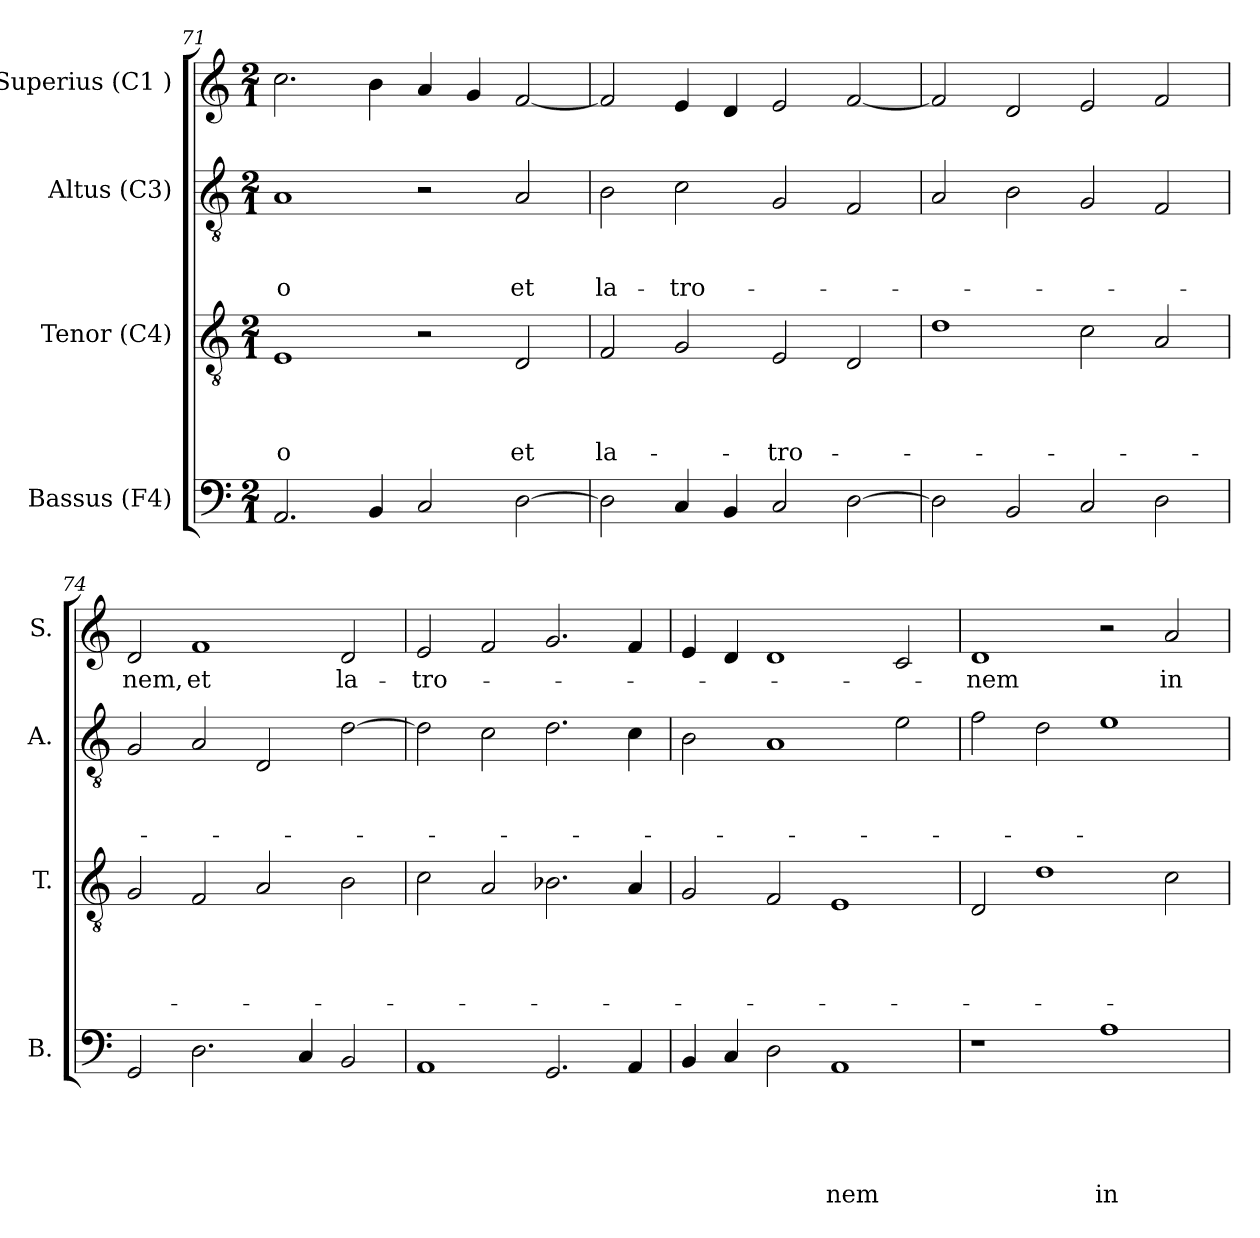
**kern	**text	**text	**text	**text	**text	**kern	**text	**text	**text	**text	**kern	**text	**text	**text	**kern	**text
*part4	*part4	*part4	*part4	*part4	*part4	*part3	*part3	*part3	*part3	*part3	*part2	*part2	*part2	*part2	*part1	*part1
*staff4	*staff4	*staff4	*staff4	*staff4	*staff4	*staff3	*staff3	*staff3	*staff3	*staff3	*staff2	*staff2	*staff2	*staff2	*staff1	*staff1
*I"Bassus (F4)	*	*	*	*	*	*I"Tenor (C4)	*	*	*	*	*I"Altus (C3)	*	*	*	*I"Superius (C1 )	*
*I'B.	*	*	*	*	*	*I'T.	*	*	*	*	*I'A.	*	*	*	*I'S.	*
!!LO:PB:g=z
*clefF4	*	*	*	*	*	*clefGv2	*	*	*	*	*clefGv2	*	*	*	*clefG2	*
*k[]	*	*	*	*	*	*k[]	*	*	*	*	*k[]	*	*	*	*k[]	*
*C:	*	*	*	*	*	*C:	*	*	*	*	*C:	*	*	*	*C:	*
*M2/1	*	*	*	*	*	*M2/1	*	*	*	*	*M2/1	*	*	*	*M2/1	*
=71	=71	=71	=71	=71	=71	=71	=71	=71	=71	=71	=71	=71	=71	=71	=71	=71
!	!	!	!	!	!	!	!	!	!	!LO:LY:b:rj	!	!	!	!LO:LY:b:rj	!	!
2.AA/	.	.	.	.	.	1E	.	.	.	-o	1A	.	.	-o	2.cc\	.
4BB/	.	.	.	.	.	.	.	.	.	.	.	.	.	.	4b\	.
2C/	.	.	.	.	.	2r	.	.	.	.	2r	.	.	.	4a/	.
.	.	.	.	.	.	.	.	.	.	.	.	.	.	.	4g/	.
!	!	!	!	!	!	!	!	!	!	!LO:LY:b:rj	!	!	!	!LO:LY:b:rj	!	!
[>2D\	.	.	.	.	.	2D/	.	.	.	et	2A/	.	.	et	[<2f/	.
=72	=72	=72	=72	=72	=72	=72	=72	=72	=72	=72	=72	=72	=72	=72	=72	=72
!	!	!	!	!	!	!	!	!	!	!LO:LY:b:rj	!	!	!	!LO:LY:b:rj	!	!
2D\]	.	.	.	.	.	2F/	.	.	.	la-	2B\	.	.	la-	2f/]	.
!	!	!	!	!	!	!	!	!	!	!	!	!	!	!LO:LY:b:rj	!	!
4C/	.	.	.	.	.	2G/	.	.	.	.	2c\	.	.	-tro-	4e/	.
4BB/	.	.	.	.	.	.	.	.	.	.	.	.	.	.	4d/	.
!	!	!	!	!	!	!	!	!	!	!LO:LY:b:rj	!	!	!	!	!	!
2C/	.	.	.	.	.	2E/	.	.	.	-tro-	2G/	.	.	.	2e/	.
[>2D\	.	.	.	.	.	2D/	.	.	.	.	2F/	.	.	.	[<2f/	.
=73	=73	=73	=73	=73	=73	=73	=73	=73	=73	=73	=73	=73	=73	=73	=73	=73
2D\]	.	.	.	.	.	1d	.	.	.	.	2A/	.	.	.	2f/]	.
2BB/	.	.	.	.	.	.	.	.	.	.	2B\	.	.	.	2d/	.
2C/	.	.	.	.	.	2c\	.	.	.	.	2G/	.	.	.	2e/	.
2D\	.	.	.	.	.	2A/	.	.	.	.	2F/	.	.	.	2f/	.
=74	=74	=74	=74	=74	=74	=74	=74	=74	=74	=74	=74	=74	=74	=74	=74	=74
!	!	!	!	!	!	!	!	!	!	!	!	!	!	!	!	!LO:LY:b:rj
2GG/	.	.	.	.	.	2G/	.	.	.	.	2G/	.	.	.	2d/	-nem,
!	!	!	!	!	!	!	!	!	!	!	!	!	!	!	!	!LO:LY:b:rj
2.D\	.	.	.	.	.	2F/	.	.	.	.	2A/	.	.	.	1f	et
.	.	.	.	.	.	2A/	.	.	.	.	2D/	.	.	.	.	.
4C/	.	.	.	.	.	.	.	.	.	.	.	.	.	.	.	.
!	!	!	!	!	!	!	!	!	!	!	!	!	!	!	!	!LO:LY:b:rj
2BB/	.	.	.	.	.	2B\	.	.	.	.	[<2d\	.	.	.	2d/	la-
!!LO:LB:g=z
=75	=75	=75	=75	=75	=75	=75	=75	=75	=75	=75	=75	=75	=75	=75	=75	=75
!	!	!	!	!	!	!	!	!	!	!	!	!	!	!	!	!LO:LY:b:rj
1AA	.	.	.	.	.	2c\	.	.	.	.	2d\]	.	.	.	2e/	-tro-
.	.	.	.	.	.	2A/	.	.	.	.	2c\	.	.	.	2f/	.
2.GG/	.	.	.	.	.	2.B-X\	.	.	.	.	2.d\	.	.	.	2.g/	.
4AA/	.	.	.	.	.	4A/	.	.	.	.	4c\	.	.	.	4f/	.
=76	=76	=76	=76	=76	=76	=76	=76	=76	=76	=76	=76	=76	=76	=76	=76	=76
4BB/	.	.	.	.	.	2G/	.	.	.	.	2B\	.	.	.	4e/	.
4C/	.	.	.	.	.	.	.	.	.	.	.	.	.	.	4d/	.
2D\	.	.	.	.	.	2F/	.	.	.	.	1A	.	.	.	1d	.
!	!	!	!	!	!LO:LY:b:rj	!	!	!	!	!	!	!	!	!	!	!
1AA	.	.	.	.	-nem	1E	.	.	.	.	.	.	.	.	.	.
.	.	.	.	.	.	.	.	.	.	.	2e\	.	.	.	2c/	.
=77	=77	=77	=77	=77	=77	=77	=77	=77	=77	=77	=77	=77	=77	=77	=77	=77
!	!	!	!	!	!	!	!	!	!	!	!	!	!	!	!	!LO:LY:b:rj
1r	.	.	.	.	.	2D/	.	.	.	.	2f\	.	.	.	1d	-nem
.	.	.	.	.	.	1d	.	.	.	.	2d\	.	.	.	.	.
!	!	!	!	!	!LO:LY:b:rj	!	!	!	!	!	!	!	!	!	!	!
1A	.	.	.	.	in	.	.	.	.	.	1e	.	.	.	2r	.
!	!	!	!	!	!	!	!	!	!	!	!	!	!	!	!	!LO:LY:b:rj
.	.	.	.	.	.	2c\	.	.	.	.	.	.	.	.	2a/	in
=	=	=	=	=	=	=	=	=	=	=	=	=	=	=	=	=
*-	*-	*-	*-	*-	*-	*-	*-	*-	*-	*-	*-	*-	*-	*-	*-	*-
